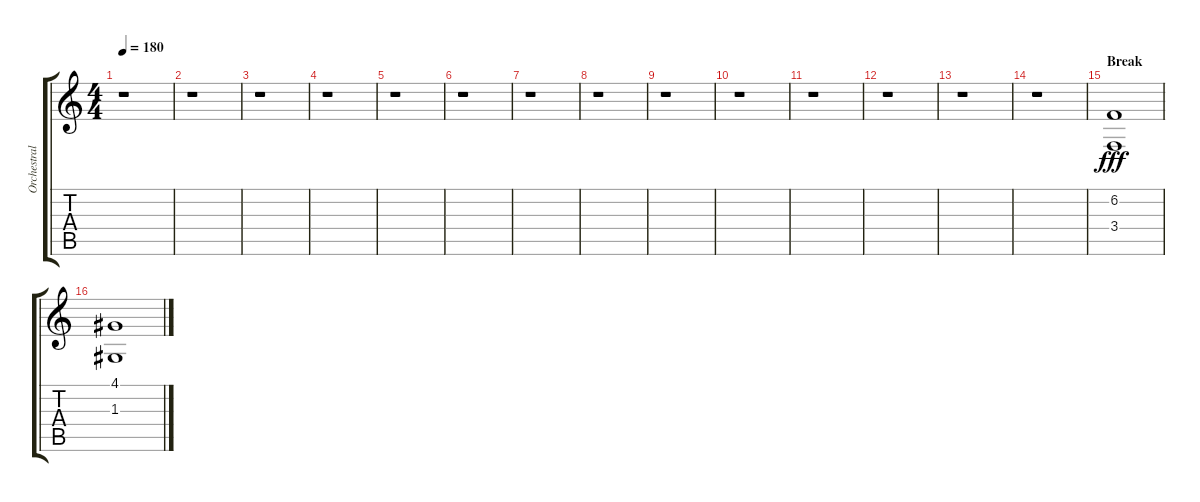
\track ("Orchestral Hit" "Orchestral") {instrument orchestrahit}
\staff {score tabs}
\tuning (E4 B3 G3 D3 A2 E2) {hide}
\ts (4 4)
\tempo 180
\clef g2
\ks c
r.1{dy f} |
r.1 |
r.1 |
r.1 |
r.1 |
r.1 |
r.1 |
r.1 |
r.1 |
r.1 |
r.1 |
r.1 |
r.1 |
r.1 |
\section ("" "Break")
(6.2 3.4).1{dy fff instrument orchestrahit} |
(4.1 1.3).1
